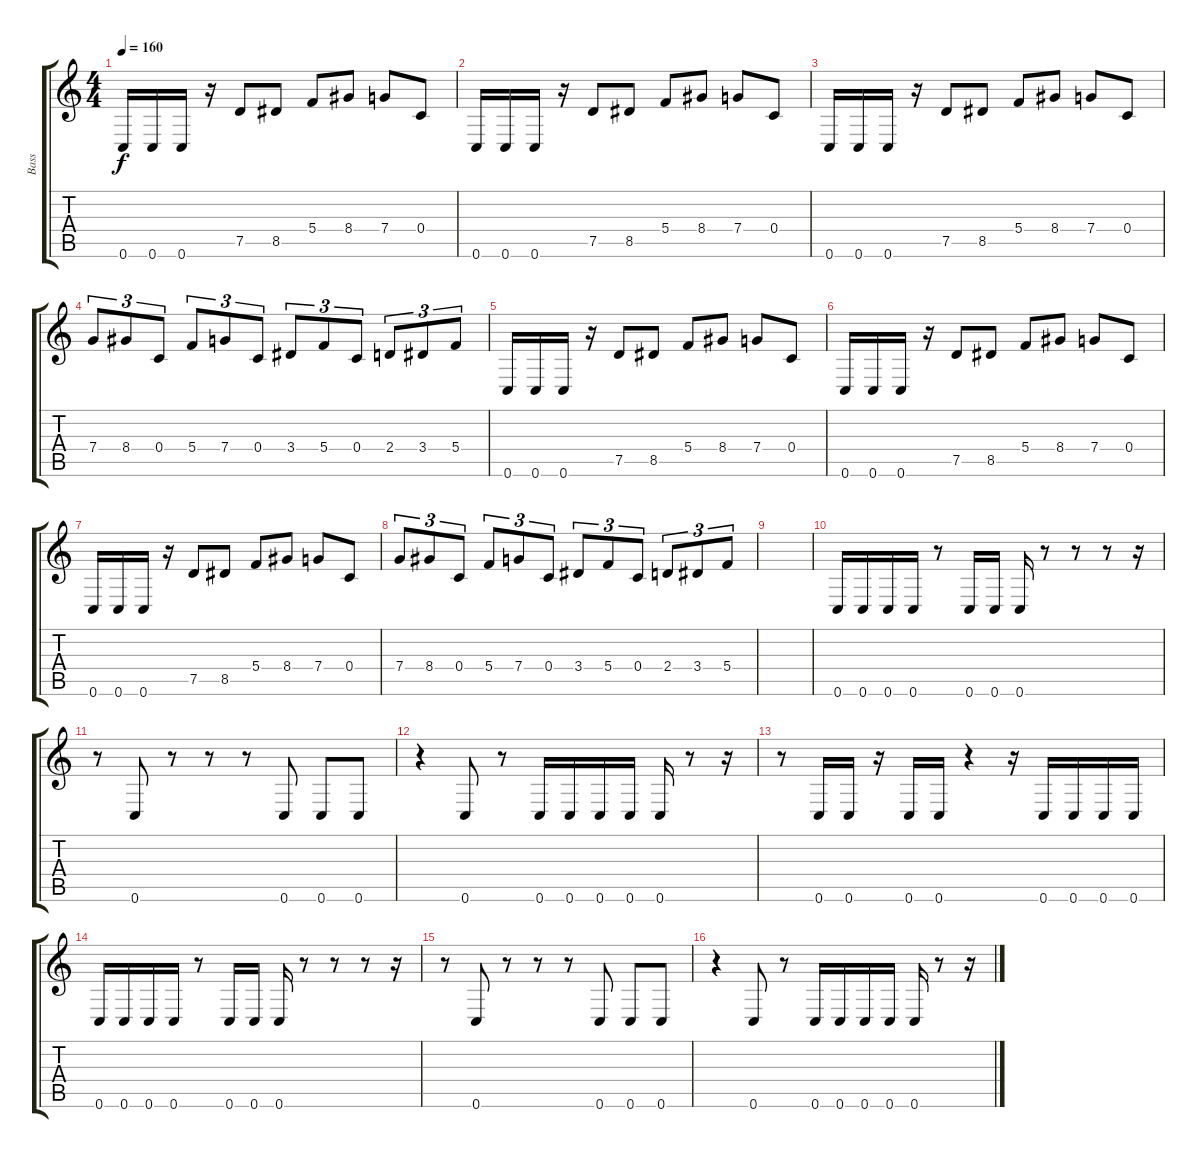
\track ("Bass" "Bass") {instrument electricbasspick}
\staff {score tabs}
\tuning (D4 A3 F3 C3 G2 C2) {hide}
\ts (4 4)
\tempo 160
\clef g2
\ks c
0.6.16{dy f} 0.6.16 0.6.16 r.16 7.5.8 8.5.8 5.4.8 8.4.8 7.4.8 0.4.8 |
0.6.16 0.6.16 0.6.16 r.16 7.5.8 8.5.8 5.4.8 8.4.8 7.4.8 0.4.8 |
0.6.16 0.6.16 0.6.16 r.16 7.5.8 8.5.8 5.4.8 8.4.8 7.4.8 0.4.8 |
7.4.8{tu (3 2)} 8.4.8{tu (3 2)} 0.4.8{tu (3 2)} 5.4.8{tu (3 2)} 7.4.8{tu (3 2)} 0.4.8{tu (3 2)} 3.4.8{tu (3 2)} 5.4.8{tu (3 2)} 0.4.8{tu (3 2)} 2.4.8{tu (3 2)} 3.4.8{tu (3 2)} 5.4.8{tu (3 2)} |
0.6.16 0.6.16 0.6.16 r.16 7.5.8 8.5.8 5.4.8 8.4.8 7.4.8 0.4.8 |
0.6.16 0.6.16 0.6.16 r.16 7.5.8 8.5.8 5.4.8 8.4.8 7.4.8 0.4.8 |
0.6.16 0.6.16 0.6.16 r.16 7.5.8 8.5.8 5.4.8 8.4.8 7.4.8 0.4.8 |
7.4.8{tu (3 2)} 8.4.8{tu (3 2)} 0.4.8{tu (3 2)} 5.4.8{tu (3 2)} 7.4.8{tu (3 2)} 0.4.8{tu (3 2)} 3.4.8{tu (3 2)} 5.4.8{tu (3 2)} 0.4.8{tu (3 2)} 2.4.8{tu (3 2)} 3.4.8{tu (3 2)} 5.4.8{tu (3 2)} |
|
0.6.16 0.6.16 0.6.16 0.6.16 r.8 0.6.16 0.6.16 0.6.16 r.8 r.8 r.8 r.16 |
r.8 0.6.8 r.8 r.8 r.8 0.6.8 0.6.8 0.6.8 |
r.4 0.6.8 r.8 0.6.16 0.6.16 0.6.16 0.6.16 0.6.16 r.8 r.16 |
r.8 0.6.16 0.6.16 r.16 0.6.16 0.6.16 r.4 r.16 0.6.16 0.6.16 0.6.16 0.6.16 |
0.6.16 0.6.16 0.6.16 0.6.16 r.8 0.6.16 0.6.16 0.6.16 r.8 r.8 r.8 r.16 |
r.8 0.6.8 r.8 r.8 r.8 0.6.8 0.6.8 0.6.8 |
r.4 0.6.8 r.8 0.6.16 0.6.16 0.6.16 0.6.16 0.6.16 r.8 r.16
